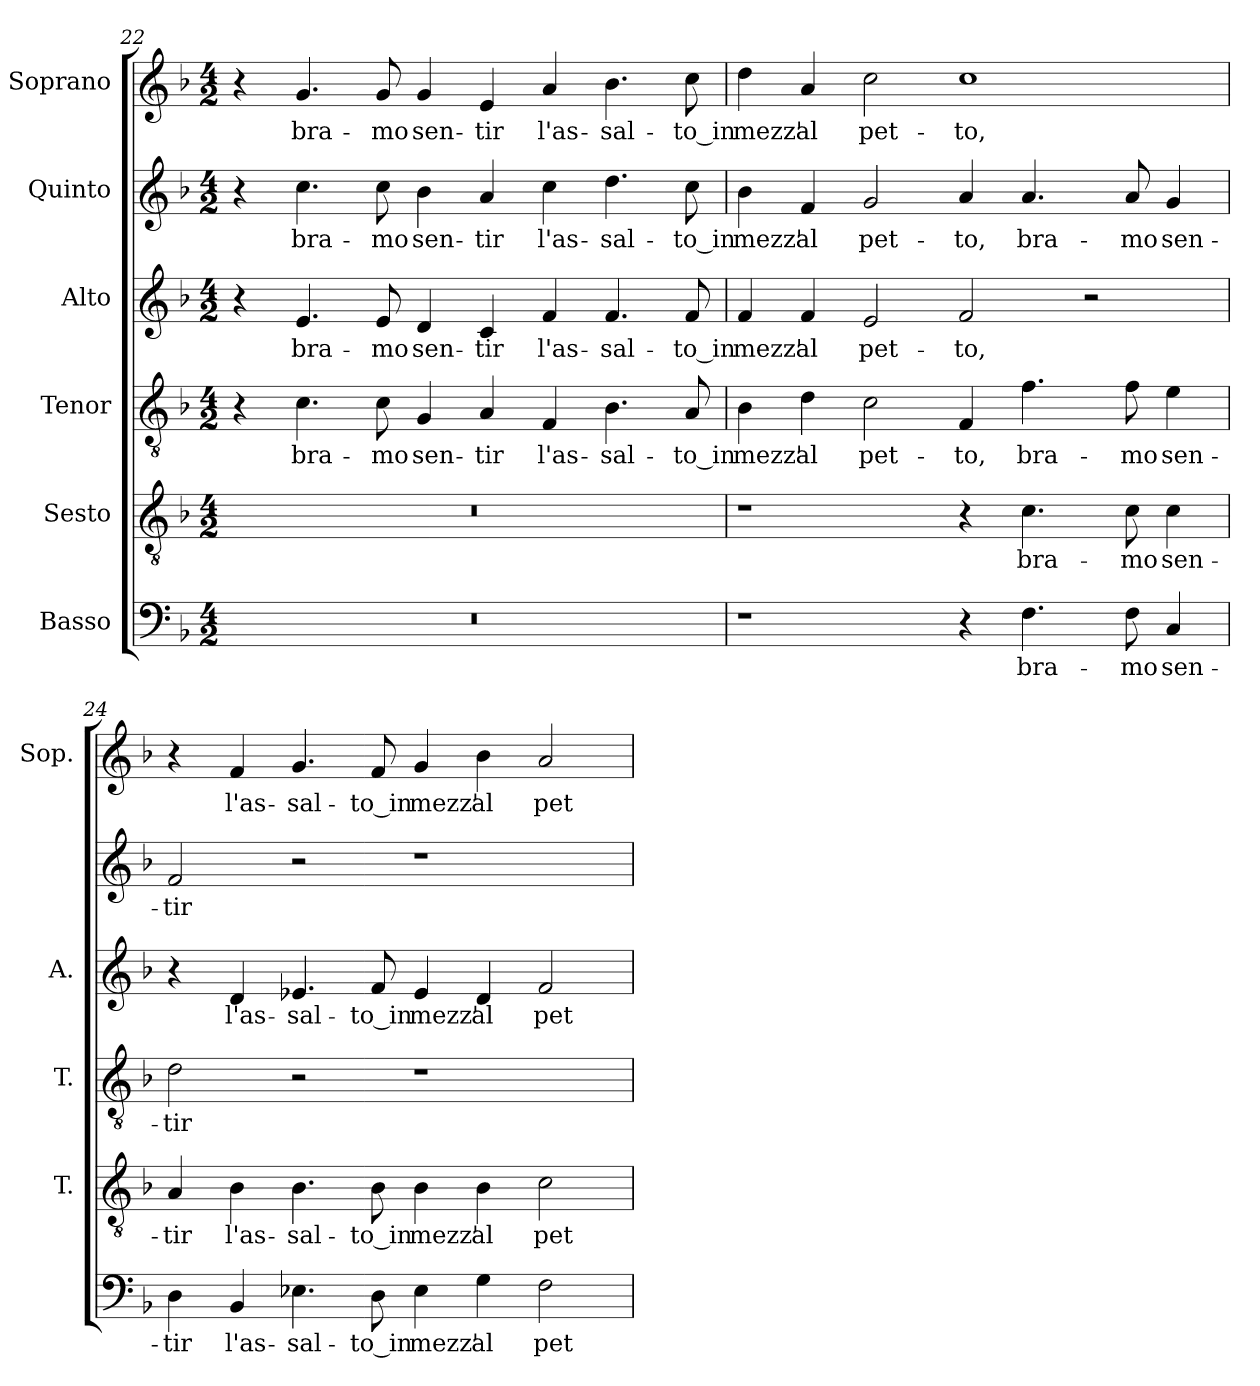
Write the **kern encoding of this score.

**kern	**text	**kern	**text	**kern	**text	**kern	**text	**kern	**text	**kern	**text
*part6	*part6	*part5	*part5	*part4	*part4	*part3	*part3	*part2	*part2	*part1	*part1
*staff6	*staff6	*staff5	*staff5	*staff4	*staff4	*staff3	*staff3	*staff2	*staff2	*staff1	*staff1
*I"Basso	*	*I"Sesto	*	*I"Tenor	*	*I"Alto	*	*I"Quinto	*	*I"Soprano	*
*	*	*I'T.	*	*I'T.	*	*I'A.	*	*	*	*I'Sop.	*
*clefF4	*	*clefGv2	*	*clefGv2	*	*clefG2	*	*clefG2	*	*clefG2	*
*	*	*ITrd7c12	*	*ITrd7c12	*	*	*	*	*	*	*
*k[b-]	*	*k[b-]	*	*k[b-]	*	*k[b-]	*	*k[b-]	*	*k[b-]	*
*F:	*	*F:	*	*F:	*	*F:	*	*F:	*	*F:	*
*M4/2	*	*M4/2	*	*M4/2	*	*M4/2	*	*M4/2	*	*M4/2	*
=22	=22	=22	=22	=22	=22	=22	=22	=22	=22	=22	=22
!LO:N:vis=1	!	!LO:N:vis=1	!	!	!	!	!	!	!	!	!
0r	.	0r	.	4r	.	4r	.	4r	.	4r	.
!	!	!	!	!	!LO:LY:b:color=#000000	!	!	!	!	!	!
!	!	!	!	!	!	!	!LO:LY:b:color=#000000	!	!	!	!
!	!	!	!	!	!	!	!	!	!LO:LY:b:color=#000000	!	!
!	!	!	!	!	!	!	!	!	!	!	!LO:LY:b:color=#000000
.	.	.	.	4.Ci\	bra-	4.ei/	bra-	4.cci\	bra-	4.gi/	bra-
!	!	!	!	!	!LO:LY:b:color=#000000	!	!	!	!	!	!
!	!	!	!	!	!	!	!LO:LY:b:color=#000000	!	!	!	!
!	!	!	!	!	!	!	!	!	!LO:LY:b:color=#000000	!	!
!	!	!	!	!	!	!	!	!	!	!	!LO:LY:b:color=#000000
.	.	.	.	8Ci\	-mo	8ei/	-mo	8cci\	-mo	8gi/	-mo
!	!	!	!	!	!LO:LY:b:color=#000000	!	!	!	!	!	!
!	!	!	!	!	!	!	!LO:LY:b:color=#000000	!	!	!	!
!	!	!	!	!	!	!	!	!	!LO:LY:b:color=#000000	!	!
!	!	!	!	!	!	!	!	!	!	!	!LO:LY:b:color=#000000
.	.	.	.	4GGi/	sen-	4di/	sen-	4b-i\	sen-	4gi/	sen-
!	!	!	!	!	!LO:LY:b:color=#000000	!	!	!	!	!	!
!	!	!	!	!	!	!	!LO:LY:b:color=#000000	!	!	!	!
!	!	!	!	!	!	!	!	!	!LO:LY:b:color=#000000	!	!
!	!	!	!	!	!	!	!	!	!	!	!LO:LY:b:color=#000000
.	.	.	.	4AAi/	-tir	4ci/	-tir	4ai/	-tir	4ei/	-tir
!	!	!	!	!	!LO:LY:b:color=#000000	!	!	!	!	!	!
!	!	!	!	!	!	!	!LO:LY:b:color=#000000	!	!	!	!
!	!	!	!	!	!	!	!	!	!LO:LY:b:color=#000000	!	!
!	!	!	!	!	!	!	!	!	!	!	!LO:LY:b:color=#000000
.	.	.	.	4FFi/	l'as-	4fi/	l'as-	4cci\	l'as-	4ai/	l'as-
!	!	!	!	!	!LO:LY:b:color=#000000	!	!	!	!	!	!
!	!	!	!	!	!	!	!LO:LY:b:color=#000000	!	!	!	!
!	!	!	!	!	!	!	!	!	!LO:LY:b:color=#000000	!	!
!	!	!	!	!	!	!	!	!	!	!	!LO:LY:b:color=#000000
.	.	.	.	4.BB-i\	-sal-	4.fi/	-sal-	4.ddi\	-sal-	4.b-i\	-sal-
!	!	!	!	!	!LO:LY:b:color=#000000	!	!	!	!	!	!
!	!	!	!	!	!	!	!LO:LY:b:color=#000000	!	!	!	!
!	!	!	!	!	!	!	!	!	!LO:LY:b:color=#000000	!	!
!	!	!	!	!	!	!	!	!	!	!	!LO:LY:b:color=#000000
.	.	.	.	8AAi/	-to_in	8fi/	-to_in	8cci\	-to_in	8cci\	-to_in
=23	=23	=23	=23	=23	=23	=23	=23	=23	=23	=23	=23
!	!	!	!	!	!LO:LY:b:color=#000000	!	!	!	!	!	!
!	!	!	!	!	!	!	!LO:LY:b:color=#000000	!	!	!	!
!	!	!	!	!	!	!	!	!	!LO:LY:b:color=#000000	!	!
!	!	!	!	!	!	!	!	!	!	!	!LO:LY:b:color=#000000
1r	.	1r	.	4BB-i\	mezz'	4fi/	mezz'	4b-i\	mezz'	4ddi\	mezz'
!	!	!	!	!	!LO:LY:b:color=#000000	!	!	!	!	!	!
!	!	!	!	!	!	!	!LO:LY:b:color=#000000	!	!	!	!
!	!	!	!	!	!	!	!	!	!LO:LY:b:color=#000000	!	!
!	!	!	!	!	!	!	!	!	!	!	!LO:LY:b:color=#000000
.	.	.	.	4Di\	al	4fi/	al	4fi/	al	4ai/	al
!	!	!	!	!	!LO:LY:b:color=#000000	!	!	!	!	!	!
!	!	!	!	!	!	!	!LO:LY:b:color=#000000	!	!	!	!
!	!	!	!	!	!	!	!	!	!LO:LY:b:color=#000000	!	!
!	!	!	!	!	!	!	!	!	!	!	!LO:LY:b:color=#000000
.	.	.	.	2Ci\	pet-	2ei/	pet-	2gi/	pet-	2cci\	pet-
!	!	!	!	!	!LO:LY:b:color=#000000	!	!	!	!	!	!
!	!	!	!	!	!	!	!LO:LY:b:color=#000000	!	!	!	!
!	!	!	!	!	!	!	!	!	!LO:LY:b:color=#000000	!	!
!	!	!	!	!	!	!	!	!	!	!	!LO:LY:b:color=#000000
4r	.	4r	.	4FFi/	-to,	2fi/	-to,	4ai/	-to,	1cci	-to,
!	!LO:LY:b:color=#000000	!	!	!	!	!	!	!	!	!	!
!	!	!	!LO:LY:b:color=#000000	!	!	!	!	!	!	!	!
!	!	!	!	!	!LO:LY:b:color=#000000	!	!	!	!	!	!
!	!	!	!	!	!	!	!	!	!LO:LY:b:color=#000000	!	!
4.Fi\	bra-	4.Ci\	bra-	4.Fi\	bra-	.	.	4.ai/	bra-	.	.
.	.	.	.	.	.	2r	.	.	.	.	.
!	!LO:LY:b:color=#000000	!	!	!	!	!	!	!	!	!	!
!	!	!	!LO:LY:b:color=#000000	!	!	!	!	!	!	!	!
!	!	!	!	!	!LO:LY:b:color=#000000	!	!	!	!	!	!
!	!	!	!	!	!	!	!	!	!LO:LY:b:color=#000000	!	!
8Fi\	-mo	8Ci\	-mo	8Fi\	-mo	.	.	8ai/	-mo	.	.
!	!LO:LY:b:color=#000000	!	!	!	!	!	!	!	!	!	!
!	!	!	!LO:LY:b:color=#000000	!	!	!	!	!	!	!	!
!	!	!	!	!	!LO:LY:b:color=#000000	!	!	!	!	!	!
!	!	!	!	!	!	!	!	!	!LO:LY:b:color=#000000	!	!
4Ci/	sen-	4Ci\	sen-	4Ei\	sen-	.	.	4gi/	sen-	.	.
!!LO:PB:g=z
=24	=24	=24	=24	=24	=24	=24	=24	=24	=24	=24	=24
!	!LO:LY:b:color=#000000	!	!	!	!	!	!	!	!	!	!
!	!	!	!LO:LY:b:color=#000000	!	!	!	!	!	!	!	!
!	!	!	!	!	!LO:LY:b:color=#000000	!	!	!	!	!	!
!	!	!	!	!	!	!	!	!	!LO:LY:b:color=#000000	!	!
4Di\	-tir	4AAi/	-tir	2Di\	-tir	4r	.	2fi/	-tir	4r	.
!	!LO:LY:b:color=#000000	!	!	!	!	!	!	!	!	!	!
!	!	!	!LO:LY:b:color=#000000	!	!	!	!	!	!	!	!
!	!	!	!	!	!	!	!LO:LY:b:color=#000000	!	!	!	!
!	!	!	!	!	!	!	!	!	!	!	!LO:LY:b:color=#000000
4BB-i/	l'as-	4BB-i\	l'as-	.	.	4di/	l'as-	.	.	4fi/	l'as-
!	!LO:LY:b:color=#000000	!	!	!	!	!	!	!	!	!	!
!	!	!	!LO:LY:b:color=#000000	!	!	!	!	!	!	!	!
!	!	!	!	!	!	!	!LO:LY:b:color=#000000	!	!	!	!
!	!	!	!	!	!	!	!	!	!	!	!LO:LY:b:color=#000000
4.E-Xi\	-sal-	4.BB-i\	-sal-	2r	.	4.e-Xi/	-sal-	2r	.	4.gi/	-sal-
!	!LO:LY:b:color=#000000	!	!	!	!	!	!	!	!	!	!
!	!	!	!LO:LY:b:color=#000000	!	!	!	!	!	!	!	!
!	!	!	!	!	!	!	!LO:LY:b:color=#000000	!	!	!	!
!	!	!	!	!	!	!	!	!	!	!	!LO:LY:b:color=#000000
8Di\	-to_in	8BB-i\	-to_in	.	.	8fi/	-to_in	.	.	8fi/	-to_in
!	!LO:LY:b:color=#000000	!	!	!	!	!	!	!	!	!	!
!	!	!	!LO:LY:b:color=#000000	!	!	!	!	!	!	!	!
!	!	!	!	!	!	!	!LO:LY:b:color=#000000	!	!	!	!
!	!	!	!	!	!	!	!	!	!	!	!LO:LY:b:color=#000000
4E-i\	mezz'	4BB-i\	mezz'	1r	.	4e-i/	mezz'	1r	.	4gi/	mezz'
!	!LO:LY:b:color=#000000	!	!	!	!	!	!	!	!	!	!
!	!	!	!LO:LY:b:color=#000000	!	!	!	!	!	!	!	!
!	!	!	!	!	!	!	!LO:LY:b:color=#000000	!	!	!	!
!	!	!	!	!	!	!	!	!	!	!	!LO:LY:b:color=#000000
4Gi\	al	4BB-i\	al	.	.	4di/	al	.	.	4b-i\	al
!	!LO:LY:b:color=#000000	!	!	!	!	!	!	!	!	!	!
!	!	!	!LO:LY:b:color=#000000	!	!	!	!	!	!	!	!
!	!	!	!	!	!	!	!LO:LY:b:color=#000000	!	!	!	!
!	!	!	!	!	!	!	!	!	!	!	!LO:LY:b:color=#000000
2Fi\	pet-	2Ci\	pet-	.	.	2fi/	pet-	.	.	2ai/	pet-
=	=	=	=	=	=	=	=	=	=	=	=
*-	*-	*-	*-	*-	*-	*-	*-	*-	*-	*-	*-
